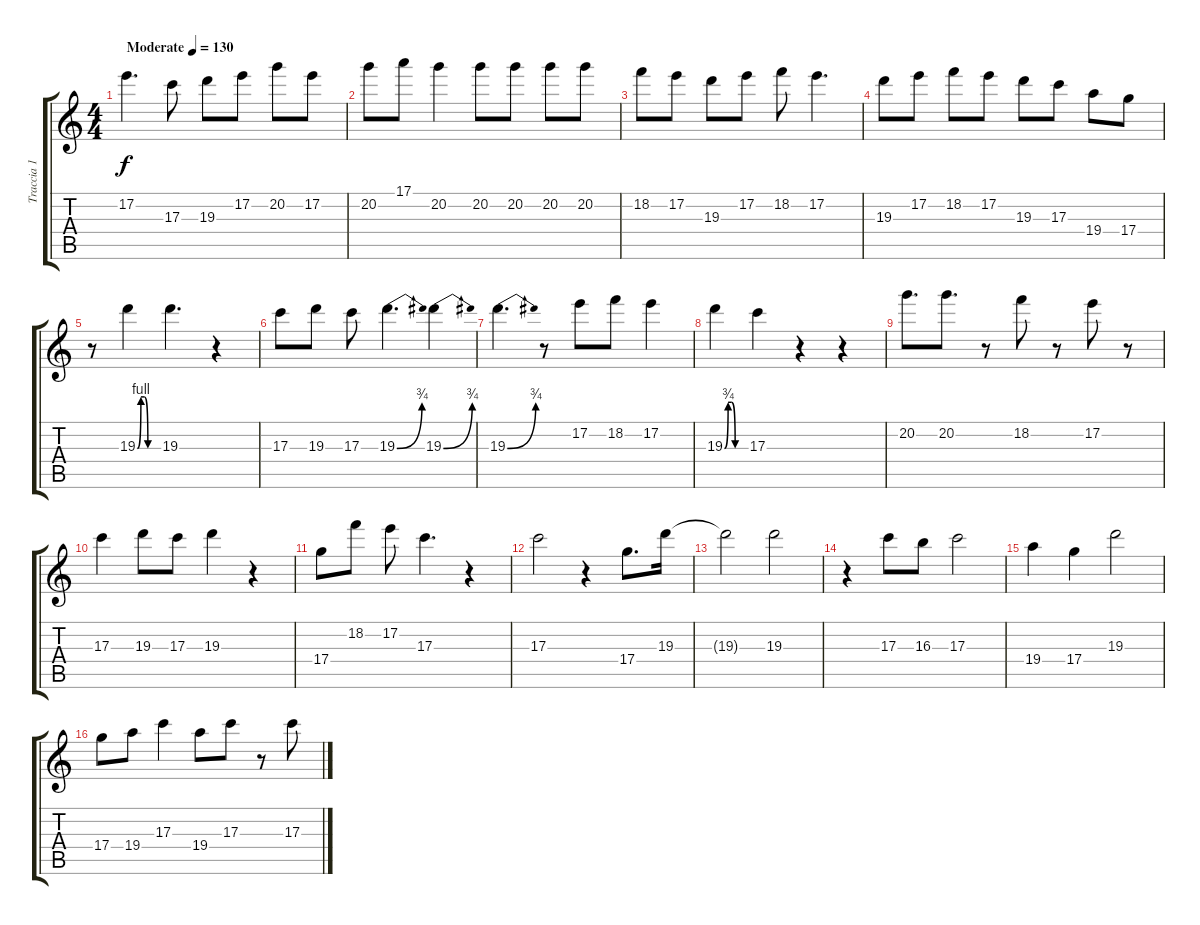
\track ("Traccia 1" "Traccia 1") {instrument overdrivenguitar}
\staff {score tabs}
\tuning (E4 B3 G3 D3 A2 E2) {hide}
\ts (4 4)
\tempo (130 "Moderate")
\clef g2
\ks c
17.2.4{d dy f instrument overdrivenguitar} 17.3.8 19.3.8 17.2.8 20.2.8 17.2.8 |
20.2.8 17.1.8 20.2.4 20.2.8 20.2.8 20.2.8 20.2.8 |
18.2.8 17.2.8 19.3.8 17.2.8 18.2.8 17.2.4{d} |
19.3.8 17.2.8 18.2.8 17.2.8 19.3.8 17.3.8 19.4.8 17.4.8 |
r.8 19.3{be (custom 0 0 10 4 20 4 30 0 60 0)}.4 19.3.4{d} r.4 |
17.3.8 19.3.8 17.3.8 19.3{be (bend 0 0 60 3)}.4{d} 19.3{be (bend 0 0 60 3)}.4 |
19.3{be (bend 0 0 60 3)}.4{d} r.8 17.2.8 18.2.8 17.2.4 |
19.3{be (custom 0 0 10 3 20 3 30 0 60 0)}.4 17.3.4 r.4 r.4 |
20.2.8{d} 20.2.8{d} r.8 18.2.8 r.8 17.2.8 r.8 |
17.3.4 19.3.8 17.3.8 19.3.4 r.4 |
17.4.8 18.2.8 17.2.8 17.3.4{d} r.4 |
17.3.2 r.4 17.4.8{d} 19.3.16 |
19.3{t}.2 19.3.2 |
r.4 17.3.8 16.3.8 17.3.2 |
19.4.4 17.4.4 19.3.2 |
17.4.8 19.4.8 17.3.4 19.4.8 17.3.8 r.8 17.3.8
